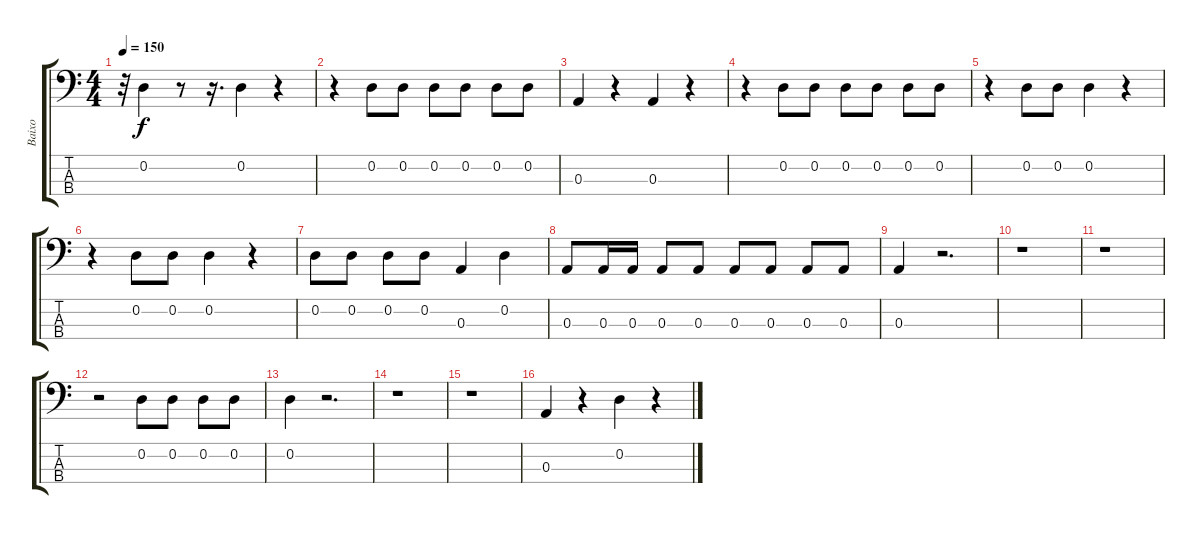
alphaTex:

\track ("Baixo" "Baixo") {instrument electricbasspick}
\staff {score tabs}
\tuning (G2 D2 A1 E1) {hide}
\ts (4 4)
\tempo 150
\clef f4
\ks c
r.32{dy f instrument electricbasspick} 0.2.4 r.8 r.16{d} 0.2.4 r.4 |
r.4 0.2.8 0.2.8 0.2.8 0.2.8 0.2.8 0.2.8 |
0.3.4 r.4 0.3.4 r.4 |
r.4 0.2.8 0.2.8 0.2.8 0.2.8 0.2.8 0.2.8 |
r.4 0.2.8 0.2.8 0.2.4 r.4 |
r.4 0.2.8 0.2.8 0.2.4 r.4 |
0.2.8 0.2.8 0.2.8 0.2.8 0.3.4 0.2.4 |
0.3.8 0.3.16 0.3.16 0.3.8 0.3.8 0.3.8 0.3.8 0.3.8 0.3.8 |
0.3.4 r.2{d} |
r.1 |
r.1 |
r.2 0.2.8 0.2.8 0.2.8 0.2.8 |
0.2.4 r.2{d} |
r.1 |
r.1 |
0.3.4 r.4 0.2.4 r.4
